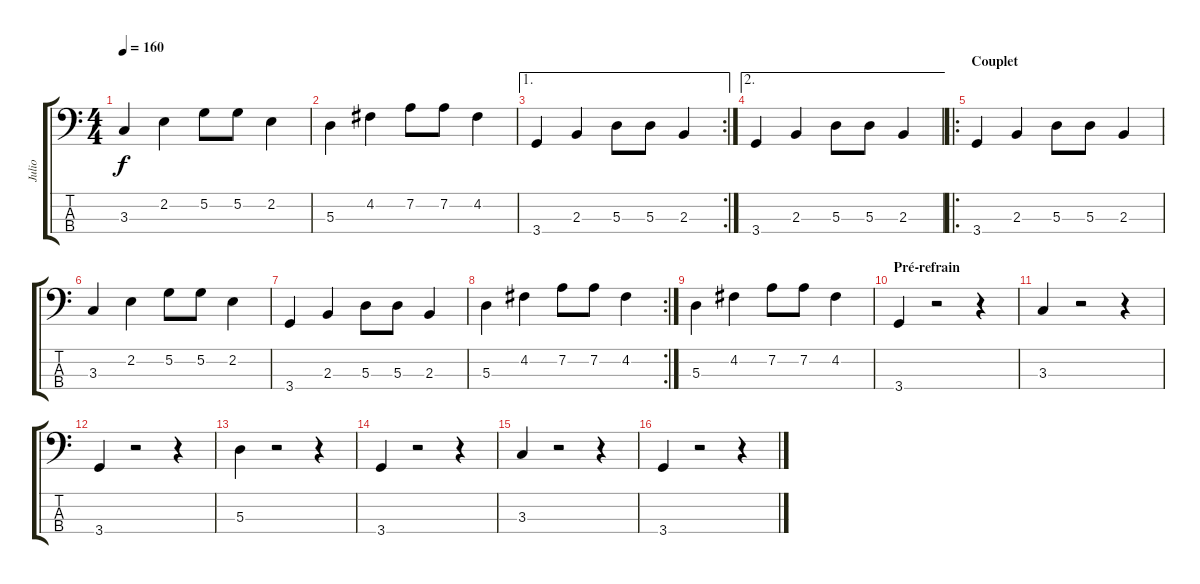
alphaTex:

\track ("Julio" "Julio") {instrument electricbassfinger}
\staff {score tabs}
\tuning (G2 D2 A1 E1) {hide}
\ts (4 4)
\tempo 160
\clef f4
\ks c
3.3.4{dy f} 2.2.4 5.2.8 5.2.8 2.2.4 |
5.3.4 4.2.4 7.2.8 7.2.8 4.2.4 |
\ae 1
\rc 2
3.4.4 2.3.4 5.3.8 5.3.8 2.3.4 |
\ae 2
3.4.4 2.3.4 5.3.8 5.3.8 2.3.4 |
\ro
\section ("" "Couplet")
3.4.4 2.3.4 5.3.8 5.3.8 2.3.4 |
3.3.4 2.2.4 5.2.8 5.2.8 2.2.4 |
3.4.4 2.3.4 5.3.8 5.3.8 2.3.4 |
\rc 2
5.3.4 4.2.4 7.2.8 7.2.8 4.2.4 |
5.3.4 4.2.4 7.2.8 7.2.8 4.2.4 |
\section ("" "Pré-refrain")
3.4.4 r.2 r.4 |
3.3.4 r.2 r.4 |
3.4.4 r.2 r.4 |
5.3.4 r.2 r.4 |
3.4.4 r.2 r.4 |
3.3.4 r.2 r.4 |
3.4.4 r.2 r.4
